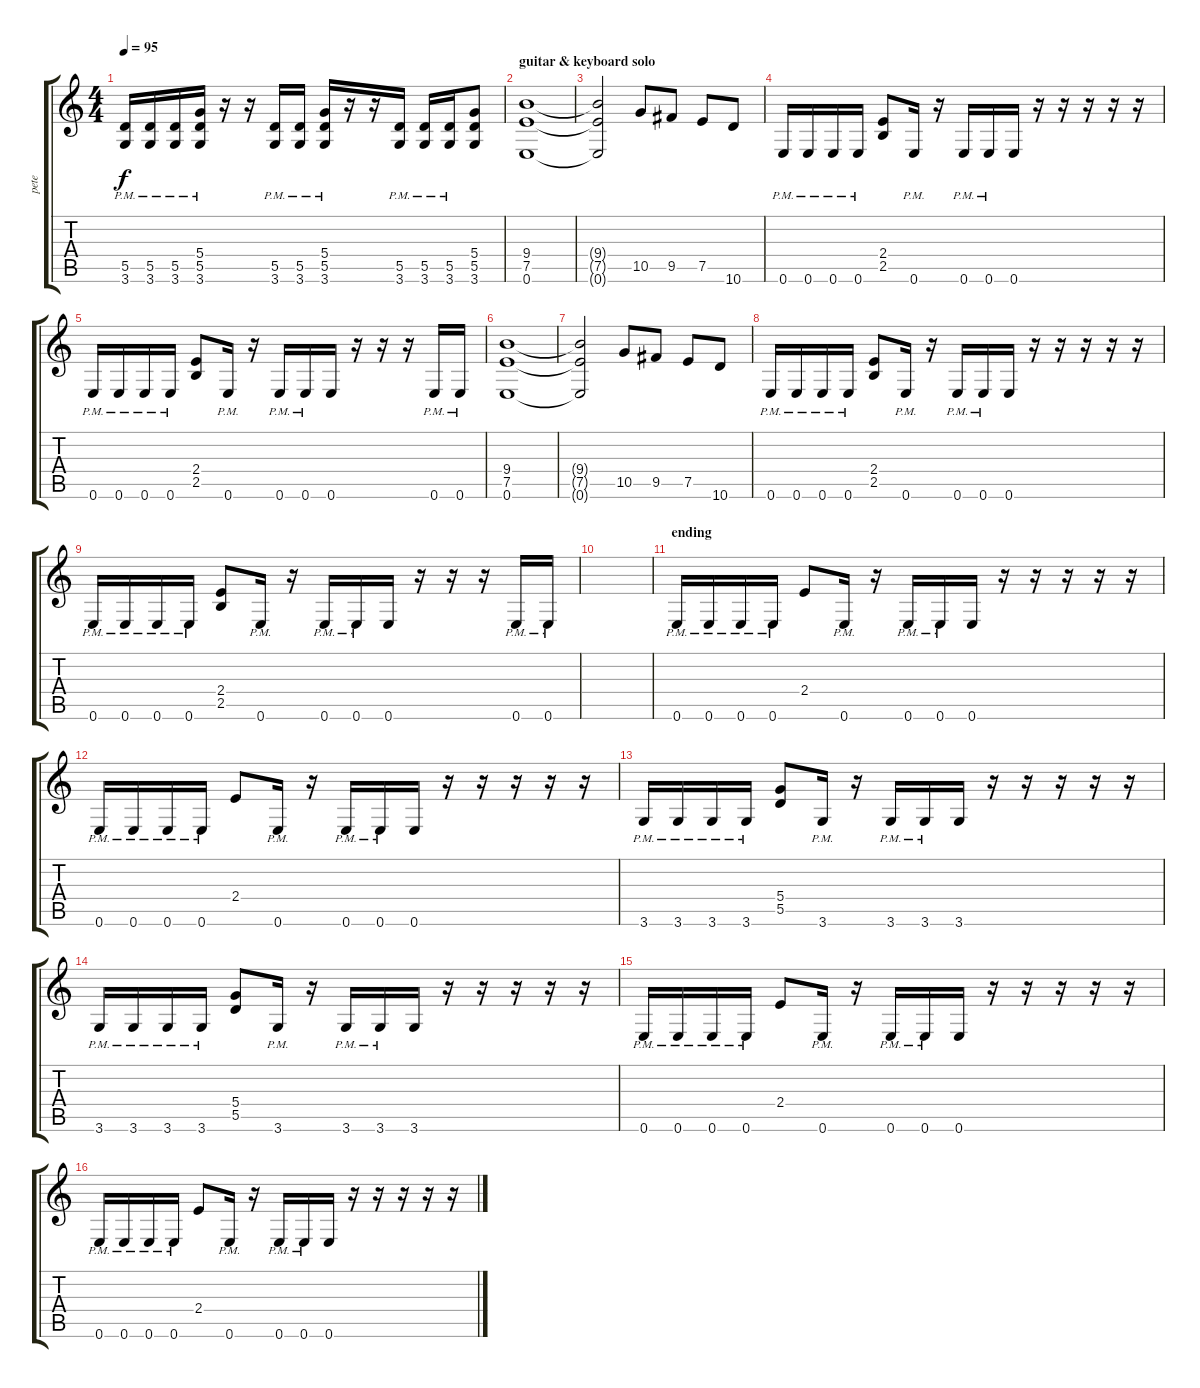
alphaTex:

\track ("pete" "pete") {instrument distortionguitar}
\staff {score tabs}
\tuning (E4 B3 G3 D3 A2 E2) {hide}
\ts (4 4)
\tempo 95
\clef g2
\ks c
(5.5{pm} 3.6{pm}).16{dy f} (5.5{pm} 3.6{pm}).16 (5.5{pm} 3.6{pm}).16 (5.4{pm} 5.5{pm} 3.6{pm}).16 r.16 r.16 (5.5{pm} 3.6{pm}).16 (5.5{pm} 3.6{pm}).16 (5.4{pm} 5.5{pm} 3.6{pm}).16 r.16 r.16 (5.5{pm} 3.6{pm}).16 (5.5{pm} 3.6{pm}).16 (5.5{pm} 3.6{pm}).16 (5.4 5.5 3.6).8 |
\section ("" "guitar & keyboard solo")
(9.4 7.5 0.6).1 |
(9.4{t} 7.5{t} 0.6{t}).2 10.5.8 9.5.8 7.5.8 10.6.8 |
0.6{pm}.16 0.6{pm}.16 0.6{pm}.16 0.6{pm}.16 (2.4 2.5).8 0.6{pm}.16 r.16 0.6{pm}.16 0.6{pm}.16 0.6.16 r.16 r.16 r.16 r.16 r.16 |
0.6{pm}.16 0.6{pm}.16 0.6{pm}.16 0.6{pm}.16 (2.4 2.5).8 0.6{pm}.16 r.16 0.6{pm}.16 0.6{pm}.16 0.6.16 r.16 r.16 r.16 0.6{pm}.16 0.6{pm}.16 |
(9.4 7.5 0.6).1 |
(9.4{t} 7.5{t} 0.6{t}).2 10.5.8 9.5.8 7.5.8 10.6.8 |
0.6{pm}.16 0.6{pm}.16 0.6{pm}.16 0.6{pm}.16 (2.4 2.5).8 0.6{pm}.16 r.16 0.6{pm}.16 0.6{pm}.16 0.6.16 r.16 r.16 r.16 r.16 r.16 |
0.6{pm}.16 0.6{pm}.16 0.6{pm}.16 0.6{pm}.16 (2.4 2.5).8 0.6{pm}.16 r.16 0.6{pm}.16 0.6{pm}.16 0.6.16 r.16 r.16 r.16 0.6{pm}.16 0.6{pm}.16 |
|
\section ("" "ending")
0.6{pm}.16 0.6{pm}.16 0.6{pm}.16 0.6{pm}.16 2.4.8 0.6{pm}.16 r.16 0.6{pm}.16 0.6{pm}.16 0.6.16 r.16 r.16 r.16 r.16 r.16 |
0.6{pm}.16 0.6{pm}.16 0.6{pm}.16 0.6{pm}.16 2.4.8 0.6{pm}.16 r.16 0.6{pm}.16 0.6{pm}.16 0.6.16 r.16 r.16 r.16 r.16 r.16 |
3.6{pm}.16 3.6{pm}.16 3.6{pm}.16 3.6{pm}.16 (5.4 5.5).8 3.6{pm}.16 r.16 3.6{pm}.16 3.6{pm}.16 3.6.16 r.16 r.16 r.16 r.16 r.16 |
3.6{pm}.16 3.6{pm}.16 3.6{pm}.16 3.6{pm}.16 (5.4 5.5).8 3.6{pm}.16 r.16 3.6{pm}.16 3.6{pm}.16 3.6.16 r.16 r.16 r.16 r.16 r.16 |
0.6{pm}.16 0.6{pm}.16 0.6{pm}.16 0.6{pm}.16 2.4.8 0.6{pm}.16 r.16 0.6{pm}.16 0.6{pm}.16 0.6.16 r.16 r.16 r.16 r.16 r.16 |
0.6{pm}.16 0.6{pm}.16 0.6{pm}.16 0.6{pm}.16 2.4.8 0.6{pm}.16 r.16 0.6{pm}.16 0.6{pm}.16 0.6.16 r.16 r.16 r.16 r.16 r.16
